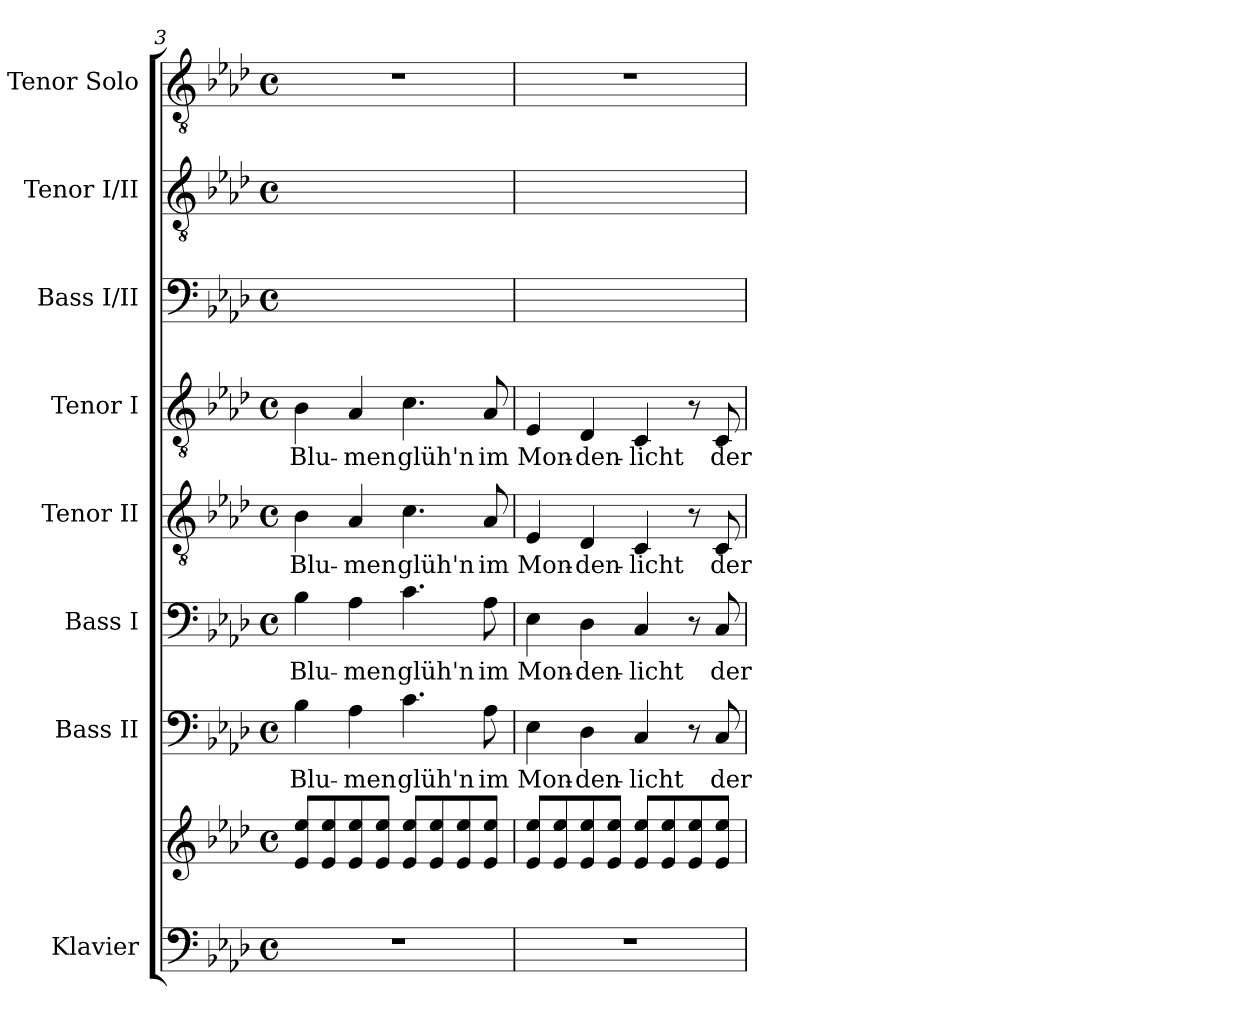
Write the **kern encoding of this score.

**kern	**kern	**kern	**text	**kern	**text	**kern	**text	**kern	**text	**kern	**text	**kern	**text	**kern
*part8	*part8	*part7	*part7	*part6	*part6	*part5	*part5	*part4	*part4	*part3	*part3	*part2	*part2	*part1
*staff9	*staff8	*staff7	*staff7	*staff6	*staff6	*staff5	*staff5	*staff4	*staff4	*staff3	*staff3	*staff2	*staff2	*staff1
*I"Klavier	*	*I"Bass II	*	*I"Bass I	*	*I"Tenor II	*	*I"Tenor I	*	*I"Bass I/II	*	*I"Tenor I/II	*	*I"Tenor Solo
*I'Klav.	*	*I'B.	*	*I'B.	*	*I'T.	*	*I'T.	*	*I'B.	*	*I'T.	*	*I'T. Solo
*clefF4	*clefG2	*clefF4	*	*clefF4	*	*clefGv2	*	*clefGv2	*	*clefF4	*	*clefGv2	*	*clefGv2
*	*	*	*	*	*	*ITrd7c12	*	*ITrd7c12	*	*	*	*ITrd7c12	*	*ITrd7c12
*k[b-e-a-d-]	*k[b-e-a-d-]	*k[b-e-a-d-]	*	*k[b-e-a-d-]	*	*k[b-e-a-d-]	*	*k[b-e-a-d-]	*	*k[b-e-a-d-]	*	*k[b-e-a-d-]	*	*k[b-e-a-d-]
*A-:	*A-:	*A-:	*	*A-:	*	*A-:	*	*A-:	*	*A-:	*	*A-:	*	*A-:
*M4/4	*M4/4	*M4/4	*	*M4/4	*	*M4/4	*	*M4/4	*	*M4/4	*	*M4/4	*	*M4/4
*met(c)	*met(c)	*met(c)	*	*met(c)	*	*met(c)	*	*met(c)	*	*met(c)	*	*met(c)	*	*met(c)
=3	=3	=3	=3	=3	=3	=3	=3	=3	=3	=3	=3	=3	=3	=3
!	!	!	!LO:LY:b:color=#000000	!	!	!	!	!	!	!	!	!	!	!
!	!	!	!	!	!LO:LY:b:color=#000000	!	!	!	!	!	!	!	!	!
!	!	!	!	!	!	!	!LO:LY:b:color=#000000	!	!	!	!	!	!	!
!	!	!	!	!	!	!	!	!	!LO:LY:b:color=#000000	!	!	!	!	!
!	!	!	!	!	!	!	!	!	!	!	!LO:LY:b:color=#000000	!	!	!
*	*	*	*	*	*	*	*	*	*	*^	*	*	*	*
!	!	!	!	!	!	!	!	!	!	!	!	!	!	!LO:LY:b:color=#000000	!
*	*	*	*	*	*	*	*	*	*	*	*	*	*^	*	*
1r	8e-i/ 8ee-iL	4B-i\	Blu-	4B-i\	Blu-	4BB-i\	Blu-	4BB-i\	Blu-	4B-i/yy	4B-i\yy	Blu-	4BB-i/yy	4BB-i\yy	Blu-	1r
.	8e-i/ 8ee-i	.	.	.	.	.	.	.	.	.	.	.	.	.	.	.
!	!	!	!LO:LY:b:color=#000000	!	!	!	!	!	!	!	!	!	!	!	!	!
!	!	!	!	!	!LO:LY:b:color=#000000	!	!	!	!	!	!	!	!	!	!	!
!	!	!	!	!	!	!	!LO:LY:b:color=#000000	!	!	!	!	!	!	!	!	!
!	!	!	!	!	!	!	!	!	!LO:LY:b:color=#000000	!	!	!	!	!	!	!
!	!	!	!	!	!	!	!	!	!	!	!	!LO:LY:b:color=#000000	!	!	!	!
!	!	!	!	!	!	!	!	!	!	!	!	!	!	!	!LO:LY:b:color=#000000	!
.	8e-i/ 8ee-i	4A-i\	-men	4A-i\	-men	4AA-i/	-men	4AA-i/	-men	4A-i/yy	4A-i\yy	-men	4AA-i/yy	4AA-i\yy	-men	.
.	8e-i/ 8ee-iJ	.	.	.	.	.	.	.	.	.	.	.	.	.	.	.
!	!	!	!LO:LY:b:color=#000000	!	!	!	!	!	!	!	!	!	!	!	!	!
!	!	!	!	!	!LO:LY:b:color=#000000	!	!	!	!	!	!	!	!	!	!	!
!	!	!	!	!	!	!	!LO:LY:b:color=#000000	!	!	!	!	!	!	!	!	!
!	!	!	!	!	!	!	!	!	!LO:LY:b:color=#000000	!	!	!	!	!	!	!
!	!	!	!	!	!	!	!	!	!	!	!	!LO:LY:b:color=#000000	!	!	!	!
!	!	!	!	!	!	!	!	!	!	!	!	!	!	!	!LO:LY:b:color=#000000	!
.	8e-i/ 8ee-iL	4.ci\	glüh'n	4.ci\	glüh'n	4.Ci\	glüh'n	4.Ci\	glüh'n	4.ci/yy	4.ci\yy	glüh'n	4.Ci/yy	4.Ci\yy	glüh'n	.
.	8e-i/ 8ee-i	.	.	.	.	.	.	.	.	.	.	.	.	.	.	.
.	8e-i/ 8ee-i	.	.	.	.	.	.	.	.	.	.	.	.	.	.	.
!	!	!	!LO:LY:b:color=#000000	!	!	!	!	!	!	!	!	!	!	!	!	!
!	!	!	!	!	!LO:LY:b:color=#000000	!	!	!	!	!	!	!	!	!	!	!
!	!	!	!	!	!	!	!LO:LY:b:color=#000000	!	!	!	!	!	!	!	!	!
!	!	!	!	!	!	!	!	!	!LO:LY:b:color=#000000	!	!	!	!	!	!	!
!	!	!	!	!	!	!	!	!	!	!	!	!LO:LY:b:color=#000000	!	!	!	!
!	!	!	!	!	!	!	!	!	!	!	!	!	!	!	!LO:LY:b:color=#000000	!
.	8e-i/ 8ee-iJ	8A-i\	im	8A-i\	im	8AA-i/	im	8AA-i/	im	8A-i\yy	8A-i\yy	im	8AA-i/yy	8AA-i/yy	im	.
=4	=4	=4	=4	=4	=4	=4	=4	=4	=4	=4	=4	=4	=4	=4	=4	=4
!	!	!	!LO:LY:b:color=#000000	!	!	!	!	!	!	!	!	!	!	!	!	!
!	!	!	!	!	!LO:LY:b:color=#000000	!	!	!	!	!	!	!	!	!	!	!
!	!	!	!	!	!	!	!LO:LY:b:color=#000000	!	!	!	!	!	!	!	!	!
!	!	!	!	!	!	!	!	!	!LO:LY:b:color=#000000	!	!	!	!	!	!	!
!	!	!	!	!	!	!	!	!	!	!	!	!LO:LY:b:color=#000000	!	!	!	!
!	!	!	!	!	!	!	!	!	!	!	!	!	!	!	!LO:LY:b:color=#000000	!
1r	8e-i/ 8ee-iL	4E-i\	Mon-	4E-i\	Mon-	4EE-i/	Mon-	4EE-i/	Mon-	4E-i/yy	4E-i\yy	Mon-	4EE-i/yy	4EE-i\yy	Mon-	1r
.	8e-i/ 8ee-i	.	.	.	.	.	.	.	.	.	.	.	.	.	.	.
!	!	!	!LO:LY:b:color=#000000	!	!	!	!	!	!	!	!	!	!	!	!	!
!	!	!	!	!	!LO:LY:b:color=#000000	!	!	!	!	!	!	!	!	!	!	!
!	!	!	!	!	!	!	!LO:LY:b:color=#000000	!	!	!	!	!	!	!	!	!
!	!	!	!	!	!	!	!	!	!LO:LY:b:color=#000000	!	!	!	!	!	!	!
!	!	!	!	!	!	!	!	!	!	!	!	!LO:LY:b:color=#000000	!	!	!	!
!	!	!	!	!	!	!	!	!	!	!	!	!	!	!	!LO:LY:b:color=#000000	!
.	8e-i/ 8ee-i	4D-i\	-den-	4D-i\	-den-	4DD-i/	-den-	4DD-i/	-den-	4D-i/yy	4D-i\yy	-den-	4DD-i/yy	4DD-i\yy	-den-	.
.	8e-i/ 8ee-iJ	.	.	.	.	.	.	.	.	.	.	.	.	.	.	.
!	!	!	!LO:LY:b:color=#000000	!	!	!	!	!	!	!	!	!	!	!	!	!
!	!	!	!	!	!LO:LY:b:color=#000000	!	!	!	!	!	!	!	!	!	!	!
!	!	!	!	!	!	!	!LO:LY:b:color=#000000	!	!	!	!	!	!	!	!	!
!	!	!	!	!	!	!	!	!	!LO:LY:b:color=#000000	!	!	!	!	!	!	!
!	!	!	!	!	!	!	!	!	!	!	!	!LO:LY:b:color=#000000	!	!	!	!
!	!	!	!	!	!	!	!	!	!	!	!	!	!	!	!LO:LY:b:color=#000000	!
.	8e-i/ 8ee-iL	4Ci/	-licht	4Ci/	-licht	4CCi/	-licht	4CCi/	-licht	4Ci/yy	4Ci\yy	-licht	4CCi/yy	4CCi\yy	-licht	.
.	8e-i/ 8ee-i	.	.	.	.	.	.	.	.	.	.	.	.	.	.	.
.	8e-i/ 8ee-i	8r	.	8r	.	8r	.	8r	.	8ryy	8ryy	.	8ryy	8ryy	.	.
!	!	!	!LO:LY:b:color=#000000	!	!	!	!	!	!	!	!	!	!	!	!	!
!	!	!	!	!	!LO:LY:b:color=#000000	!	!	!	!	!	!	!	!	!	!	!
!	!	!	!	!	!	!	!LO:LY:b:color=#000000	!	!	!	!	!	!	!	!	!
!	!	!	!	!	!	!	!	!	!LO:LY:b:color=#000000	!	!	!	!	!	!	!
!	!	!	!	!	!	!	!	!	!	!	!	!LO:LY:b:color=#000000	!	!	!	!
!	!	!	!	!	!	!	!	!	!	!	!	!	!	!	!LO:LY:b:color=#000000	!
.	8e-i/ 8ee-iJ	8Ci/	der	8Ci/	der	8CCi/	der	8CCi/	der	8Ci/yy	8Ci/yy	der	8CCi/yy	8CCi/yy	der	.
*	*	*	*	*	*	*	*	*	*	*v	*v	*	*	*	*	*
*	*	*	*	*	*	*	*	*	*	*	*	*v	*v	*	*
=	=	=	=	=	=	=	=	=	=	=	=	=	=	=
*-	*-	*-	*-	*-	*-	*-	*-	*-	*-	*-	*-	*-	*-	*-
